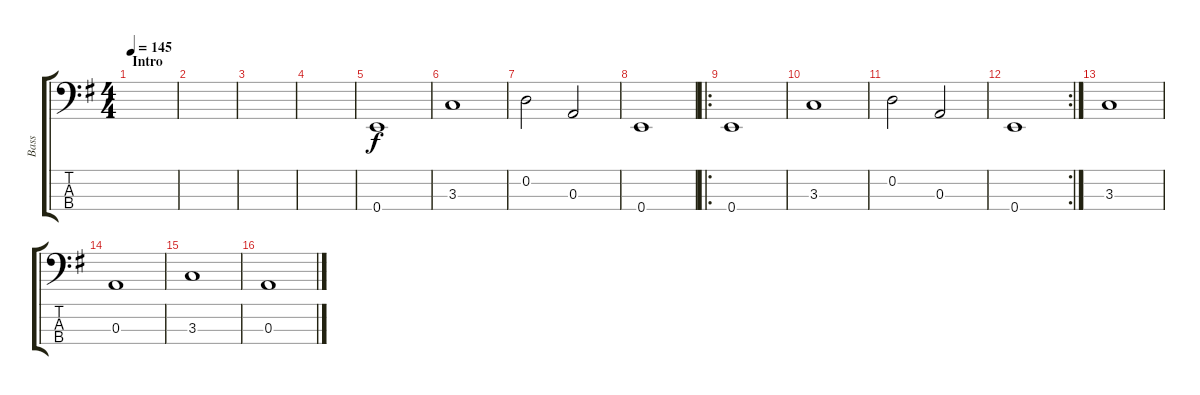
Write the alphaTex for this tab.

\track ("Bass" "Bass") {instrument electricbassfinger}
\staff {score tabs}
\tuning (G2 D2 A1 E1) {hide}
\ts (4 4)
\section ("" "Intro")
\tempo 145
\clef f4
\ks eminor
|
|
|
|
0.4.1 |
3.3.1 |
0.2.2 0.3.2 |
0.4.1 |
\ro
0.4.1 |
3.3.1 |
0.2.2 0.3.2 |
\rc 2
0.4.1 |
3.3.1 |
0.3.1 |
3.3.1 |
0.3.1
